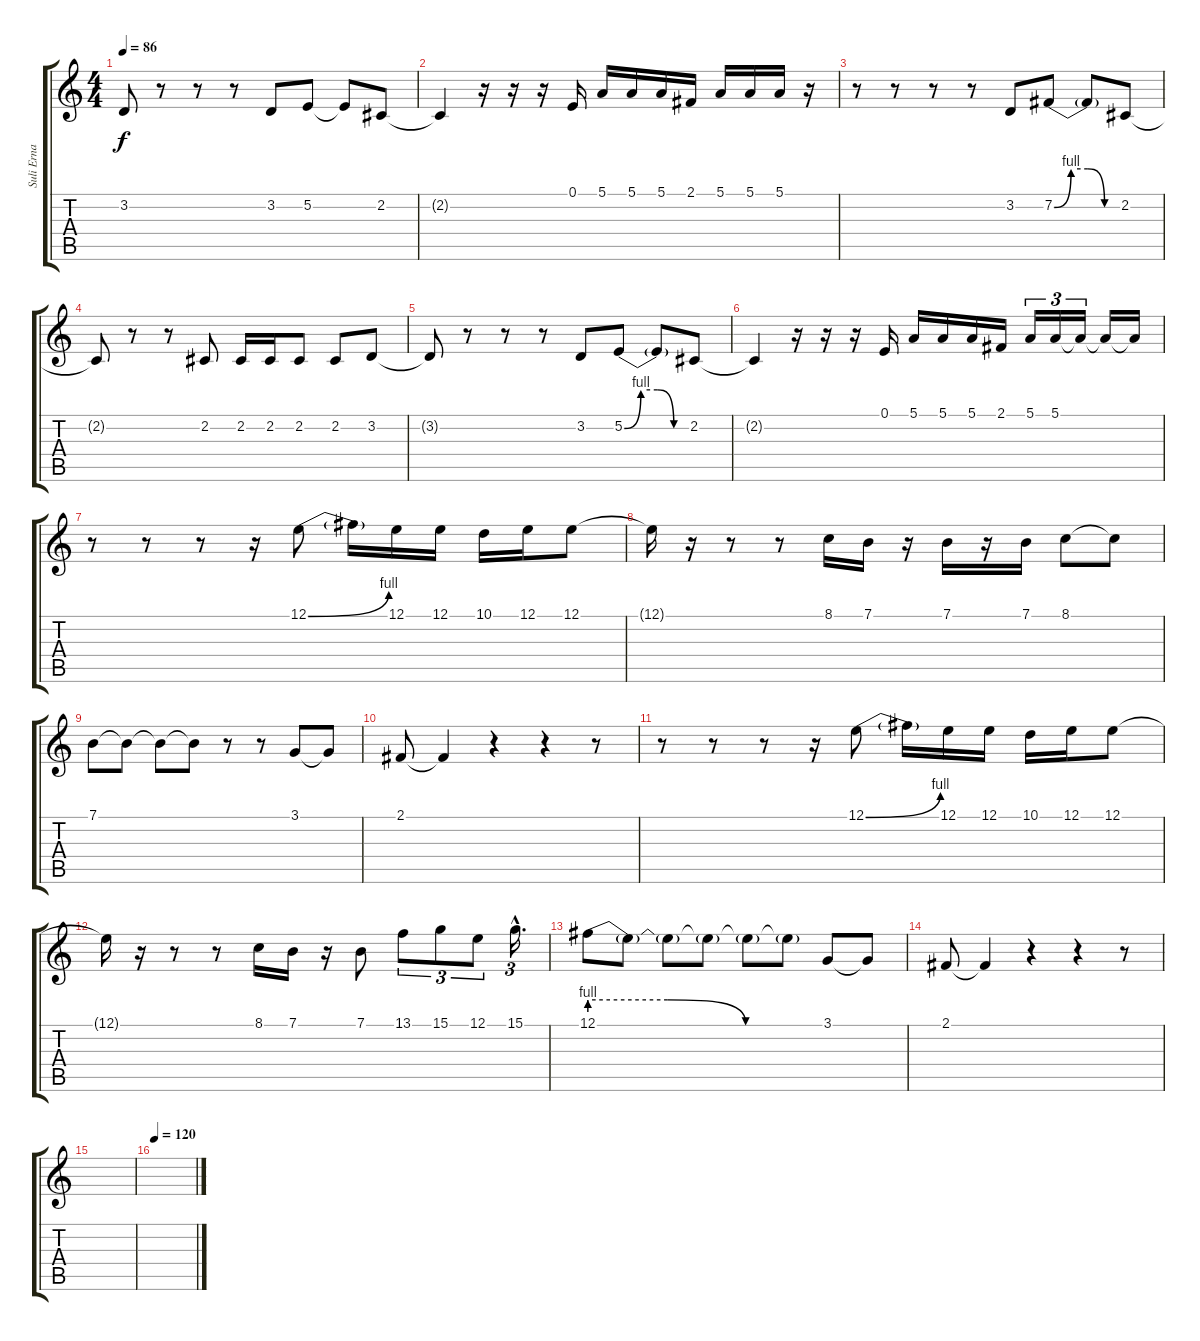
\track ("Suli Erna" "Suli Erna") {instrument lead2sawtooth}
\staff {score tabs}
\tuning (E4 B3 G3 D3 A2 D2) {hide}
\ts (4 4)
\tempo 86
\clef g2
\ks c
3.2{t}.8{dy f} r.8 r.8 r.8 3.2.8 5.2.8 5.2{t}.8 2.2.8 |
2.2{t}.4 r.16 r.16 r.16 0.1.16 5.1.16 5.1.16 5.1.16 2.1.16 5.1.16 5.1.16 5.1.16 r.16 |
r.8 r.8 r.8 r.8 3.2.8 7.2{be (custom 0 0 15 4 30 4 45 0 60 0)}.8 7.2{t}.8 2.2.8 |
2.2{t}.8 r.8 r.8 2.2.8 2.2.16 2.2.16 2.2.8 2.2.8 3.2.8 |
3.2{t}.8 r.8 r.8 r.8 3.2.8 5.2{be (custom 0 0 15 4 30 4 45 0 60 0)}.8 5.2{t}.8 2.2.8 |
2.2{t}.4 r.16 r.16 r.16 0.1.16 5.1.16 5.1.16 5.1.16 2.1.16 5.1.16{tu (3 2)} 5.1.16{tu (3 2)} 5.1{t}.16{tu (3 2)} 5.1{t}.16 5.1{t}.16 |
r.8 r.8 r.8 r.16 12.1{be (bend 0 0 60 4)}.8 12.1{t}.16 12.1.16 12.1.16 10.1.16 12.1.16 12.1.8 |
12.1{t}.16 r.16 r.8 r.8 8.1.16 7.1.16 r.16 7.1.16 r.16 7.1.16 8.1.8 8.1{t}.8 |
7.1.8 7.1{t}.8 7.1{t}.8 7.1{t}.8 r.8 r.8 3.1.8 3.1{t}.8 |
2.1.8 2.1{t}.4 r.4 r.4 r.8 |
r.8 r.8 r.8 r.16 12.1{be (bend 0 0 60 4)}.8 12.1{t}.16 12.1.16 12.1.16 10.1.16 12.1.16 12.1.8 |
12.1{t}.16 r.16 r.8 r.8 8.1.16 7.1.16 r.16 7.1.8 13.1.8{tu (3 2)} 15.1.8{tu (3 2)} 12.1.8{tu (3 2)} 15.1{hac}.16{d tu (3 2)} |
12.1{be (custom 0 4 20 4 40 0 60 0)}.8 12.1{t}.8 12.1{t}.8 12.1{t}.8 12.1{t}.8 12.1{t}.8 3.1.8 3.1{t}.8 |
2.1.8 2.1{t}.4 r.4 r.4 r.8 |
|
\tempo 120
